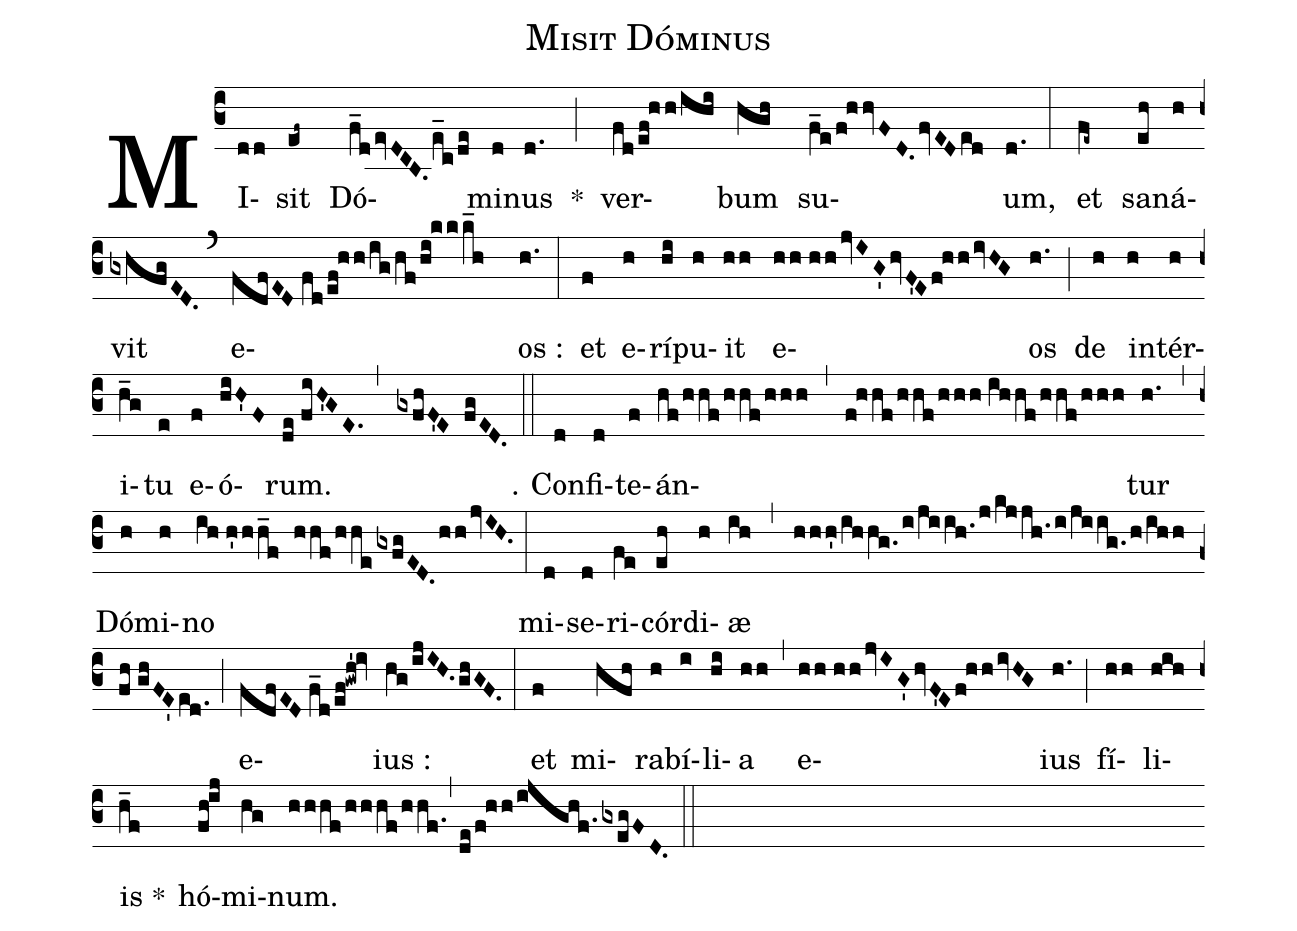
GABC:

name:Misit Dóminus;
%%
(c3) MI(dd)sit(ef~) Dó(f_devDCB.e_c!/de)mi(d)nus(d.) *(;)
ver(fd!/ef!hh!/ihi)bum(hgh) su(f_e!/f!hhvFD./fvEDed)um,(d.) (:)
et(fe~) sa(eh)ná(h)vit(gxhfgED.) (`)
e(fdfED//fd!/ef!hh/ig!/hf/hi!kkk_h )os :(h.) (:)
et(f) e(h)rí(hi)pu(h)it(hh) e(hh!//hh/jvIG'hvF'Ef!hhivHG)os(h.) (;)
de(h) in(h)tér(h)i(h_g)tu(e) e(f)ó(hiH'F)rum.(de!//fiH'GE.,gxfhF'E! fgED.) (::)

℣. Con(d)fi(d)te(f)án(hf!/hhf!/hhf!/hhh,f!hhf!/hhf!/hhh//ihhf!/hhf!/hhh)tur(h.) (,)
Dó(h)mi(h)no(ih!//h'hh_f hhf!/hhe/gxfgED./hhjvIH.) (:)
mi(d)se(d)ri(fe)cór(eh)di(h)æ(ih,hhh'!/ihhg./i!/jiih./j!/kjjh./i!/jiig./h!/ihh fh!//ghFE'ed.) (;)
e(fdfED!//f_d!/ef!gwh'!iv)ius :(hg!/ijIH.!/ghGF.) (:)
et(f) mi(hfh)ra(h)bí(i)li(hi)a(hh) (,)
e(hh!//hh/jvIG'/hvF'Ef!hhivHG)ius(h.) (;)
fí(hh)li(hih)is *(h_f) hó(fh!ij)mi(hg)num.(hhhf/hhhf!/hhf.,de!/f!hh!/ijghf.!/gxegFD.) (::)
